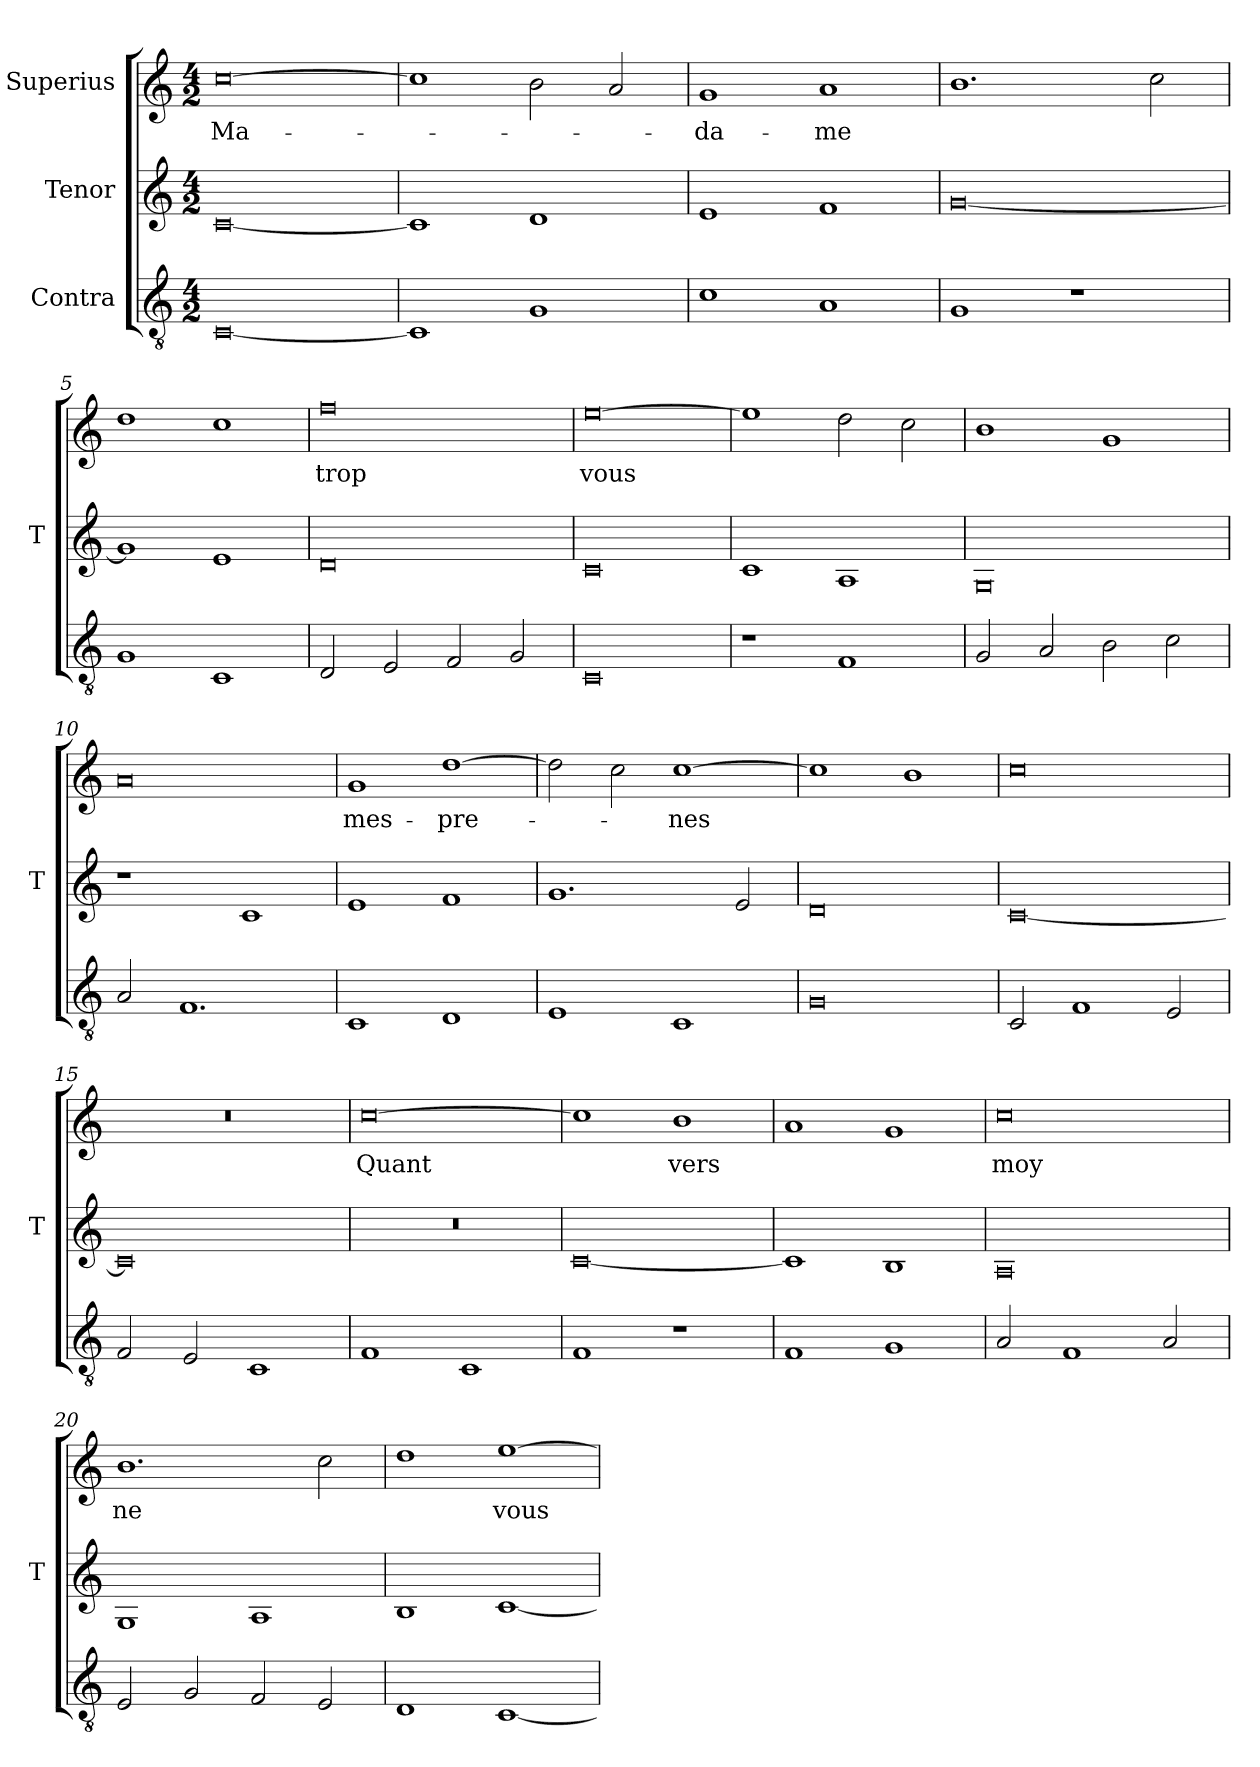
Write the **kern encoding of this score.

**kern	**kern	**kern	**text
*part3	*part2	*part1	*part1
*staff3	*staff2	*staff1	*staff1
*I"Contra	*I"Tenor	*I"Superius	*
*	*I'T	*	*
*clefGv2	*clefG2	*clefG2	*
*M4/2	*M4/2	*M4/2	*
=1	=1	=1	=1
[0C	[0c	[0cc	Ma-
=2	=2	=2	=2
1C]	1c]	1cc]	.
1G	1d	2b	.
.	.	2a	.
=3	=3	=3	=3
1c	1e	1g	-da-
1A	1f	1a	-me
=4	=4	=4	=4
1G	[0g	1.b	.
1r	.	.	.
.	.	2cc	.
=5	=5	=5	=5
1G	1g]	1dd	.
1C	1e	1cc	.
=6	=6	=6	=6
2D	0d	0ff	-trop
2E	.	.	.
2F	.	.	.
2G	.	.	.
=7	=7	=7	=7
0C	0c	[0ee	-vous
=8	=8	=8	=8
1r	1c	1ee]	.
1F	1A	2dd	.
.	.	2cc	.
=9	=9	=9	=9
2G	0G	1b	.
2A	.	.	.
2B	.	1g	.
2c	.	.	.
=10	=10	=10	=10
2A	1r	0a	.
1.F	.	.	.
.	1c	.	.
=11	=11	=11	=11
1C	1e	1g	mes-
1D	1f	[1dd	-pre-
=12	=12	=12	=12
1E	1.g	2dd]	.
.	.	2cc	.
1C	.	[1cc	-nes
.	2e	.	.
=13	=13	=13	=13
0G	0d	1cc]	.
.	.	1b	.
=14	=14	=14	=14
2C	[0c	0cc	.
1F	.	.	.
2E	.	.	.
=15	=15	=15	=15
2F	0c]	0r	.
2E	.	.	.
1C	.	.	.
=16	=16	=16	=16
1F	0r	[0cc	-Quant
1C	.	.	.
=17	=17	=17	=17
1F	[0c	1cc]	.
1r	.	1b	-vers
=18	=18	=18	=18
1F	1c]	1a	.
1G	1B	1g	.
=19	=19	=19	=19
2A	0A	0cc	-moy
1F	.	.	.
2A	.	.	.
=20	=20	=20	=20
2E	1G	1.b	-ne
2G	.	.	.
2F	1A	.	.
2E	.	2cc	.
=21	=21	=21	=21
1D	1B	1dd	.
[1C	[1c	[1ee	-vous
=	=	=	=
*-	*-	*-	*-
